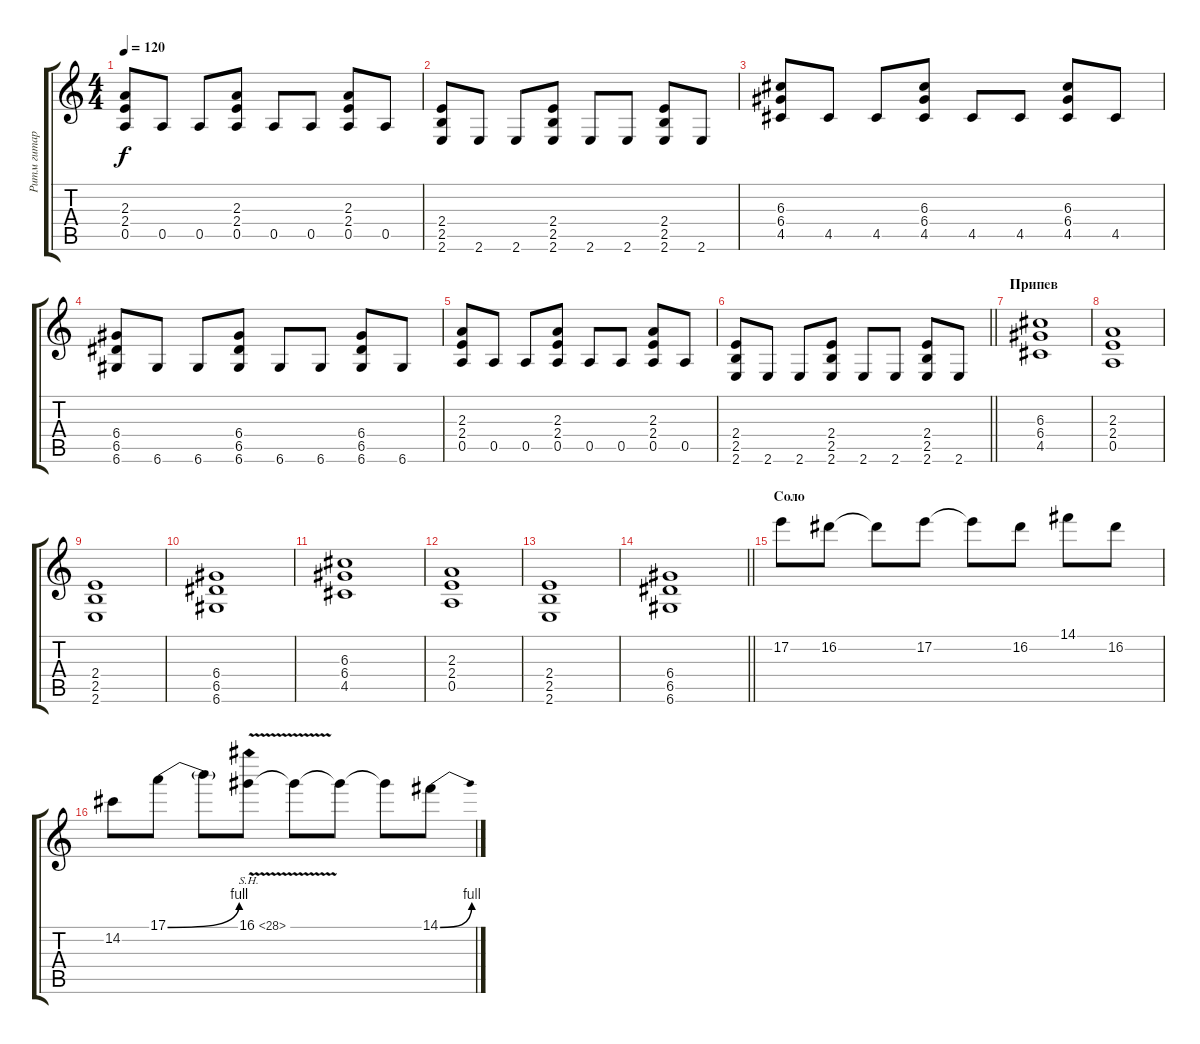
\track ("Ритм гитара строй D" "Ритм гитар") {instrument acousticguitarsteel}
\staff {score tabs}
\tuning (E4 B3 G3 D3 A2 D2) {hide}
\ts (4 4)
\tempo 120
\clef g2
\ks c
(2.3 2.4 0.5).8{dy f} 0.5.8 0.5.8 (2.3 2.4 0.5).8 0.5.8 0.5.8 (2.3 2.4 0.5).8 0.5.8 |
(2.4 2.5 2.6).8 2.6.8 2.6.8 (2.4 2.5 2.6).8 2.6.8 2.6.8 (2.4 2.5 2.6).8 2.6.8 |
(6.3 6.4 4.5).8 4.5.8 4.5.8 (6.3 6.4 4.5).8 4.5.8 4.5.8 (6.3 6.4 4.5).8 4.5.8 |
(6.4 6.5 6.6).8 6.6.8 6.6.8 (6.4 6.5 6.6).8 6.6.8 6.6.8 (6.4 6.5 6.6).8 6.6.8 |
(2.3 2.4 0.5).8 0.5.8 0.5.8 (2.3 2.4 0.5).8 0.5.8 0.5.8 (2.3 2.4 0.5).8 0.5.8 |
\barLineRight lightlight
(2.4 2.5 2.6).8 2.6.8 2.6.8 (2.4 2.5 2.6).8 2.6.8 2.6.8 (2.4 2.5 2.6).8 2.6.8 |
\section ("" "Припев")
(6.3 6.4 4.5).1{instrument distortionguitar} |
(2.3 2.4 0.5).1 |
(2.4 2.5 2.6).1 |
(6.4 6.5 6.6).1 |
(6.3 6.4 4.5).1 |
(2.3 2.4 0.5).1 |
(2.4 2.5 2.6).1 |
\barLineRight lightlight
(6.4 6.5 6.6).1 |
\section ("" "Соло")
17.2.8{instrument distortionguitar} 16.2.8 16.2{t}.8 17.2.8 17.2{t}.8 16.2.8 14.1.8 16.2.8 |
14.2.8 17.1{be (bend 0 0 60 4)}.8 17.1{t}.8 16.1{sh 12 v}.8 16.1{t}.8 16.1{t}.8 16.1{t}.8 14.1{be (bend 0 0 60 4)}.8
